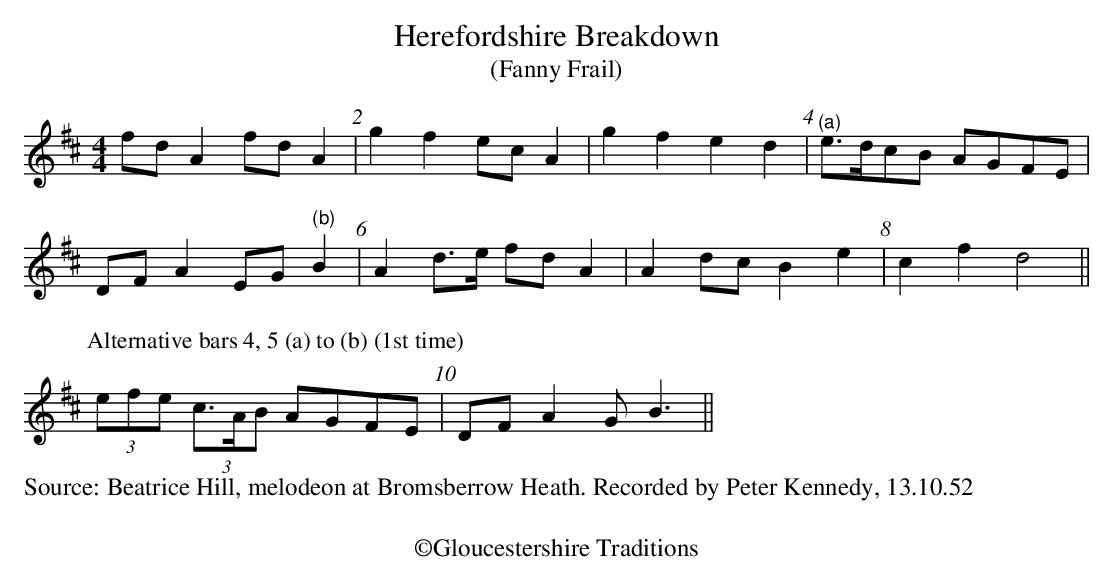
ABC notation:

X:1
T:Herefordshire Breakdown
T:(Fanny Frail)
M:4/4
L:1/8
K:Dmaj
fdA2fdA2|g2f2ecA2|g2f2e2d2|"^(a)"e>dcB AGFE|
DFA2EG"^ (b)"B2|A2d>e fdA2|A2dcB2e2|c2f2d4||
P:Alternative bars 4, 5 (a) to (b) (1st time)
(3efe (3c>AB AGFE|DFA2GB3||
